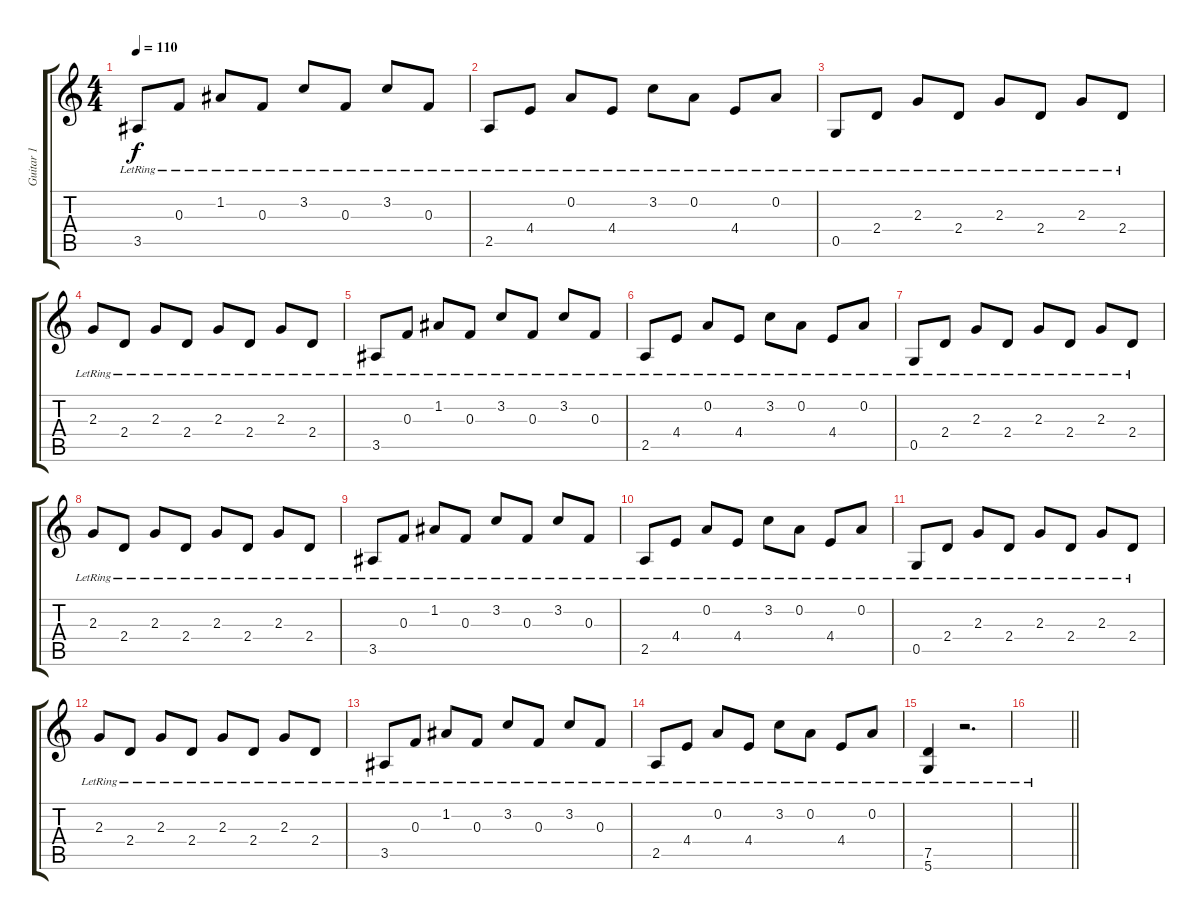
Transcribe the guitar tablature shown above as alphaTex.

\track ("Guitar 1" "Guitar 1") {instrument distortionguitar}
\staff {score tabs}
\tuning (D4 A3 F3 C3 G2 D2) {hide}
\ts (4 4)
\section ("" "")
\tempo 110
\clef g2
\ks c
3.5{lr}.8{dy f instrument electricguitarclean} 0.3{lr}.8 1.2{lr}.8 0.3{lr}.8 3.2{lr}.8 0.3{lr}.8 3.2{lr}.8 0.3{lr}.8 |
2.5{lr}.8 4.4{lr}.8 0.2{lr}.8 4.4{lr}.8 3.2{lr}.8 0.2{lr}.8 4.4{lr}.8 0.2{lr}.8 |
0.5{lr}.8 2.4{lr}.8 2.3{lr}.8 2.4{lr}.8 2.3{lr}.8 2.4{lr}.8 2.3{lr}.8 2.4{lr}.8 |
2.3{lr}.8 2.4{lr}.8 2.3{lr}.8 2.4{lr}.8 2.3{lr}.8 2.4{lr}.8 2.3{lr}.8 2.4{lr}.8 |
3.5{lr}.8 0.3{lr}.8 1.2{lr}.8 0.3{lr}.8 3.2{lr}.8 0.3{lr}.8 3.2{lr}.8 0.3{lr}.8 |
2.5{lr}.8 4.4{lr}.8 0.2{lr}.8 4.4{lr}.8 3.2{lr}.8 0.2{lr}.8 4.4{lr}.8 0.2{lr}.8 |
0.5{lr}.8 2.4{lr}.8 2.3{lr}.8 2.4{lr}.8 2.3{lr}.8 2.4{lr}.8 2.3{lr}.8 2.4{lr}.8 |
2.3{lr}.8 2.4{lr}.8 2.3{lr}.8 2.4{lr}.8 2.3{lr}.8 2.4{lr}.8 2.3{lr}.8 2.4{lr}.8 |
3.5{lr}.8 0.3{lr}.8 1.2{lr}.8 0.3{lr}.8 3.2{lr}.8 0.3{lr}.8 3.2{lr}.8 0.3{lr}.8 |
2.5{lr}.8 4.4{lr}.8 0.2{lr}.8 4.4{lr}.8 3.2{lr}.8 0.2{lr}.8 4.4{lr}.8 0.2{lr}.8 |
0.5{lr}.8 2.4{lr}.8 2.3{lr}.8 2.4{lr}.8 2.3{lr}.8 2.4{lr}.8 2.3{lr}.8 2.4{lr}.8 |
2.3{lr}.8 2.4{lr}.8 2.3{lr}.8 2.4{lr}.8 2.3{lr}.8 2.4{lr}.8 2.3{lr}.8 2.4{lr}.8 |
3.5{lr}.8 0.3{lr}.8 1.2{lr}.8 0.3{lr}.8 3.2{lr}.8 0.3{lr}.8 3.2{lr}.8 0.3{lr}.8 |
2.5{lr}.8 4.4{lr}.8 0.2{lr}.8 4.4{lr}.8 3.2{lr}.8 0.2{lr}.8 4.4{lr}.8 0.2{lr}.8 |
(7.5{lr} 5.6).4{volume 12 instrument distortionguitar} r.2{d} |
\barLineRight lightlight
